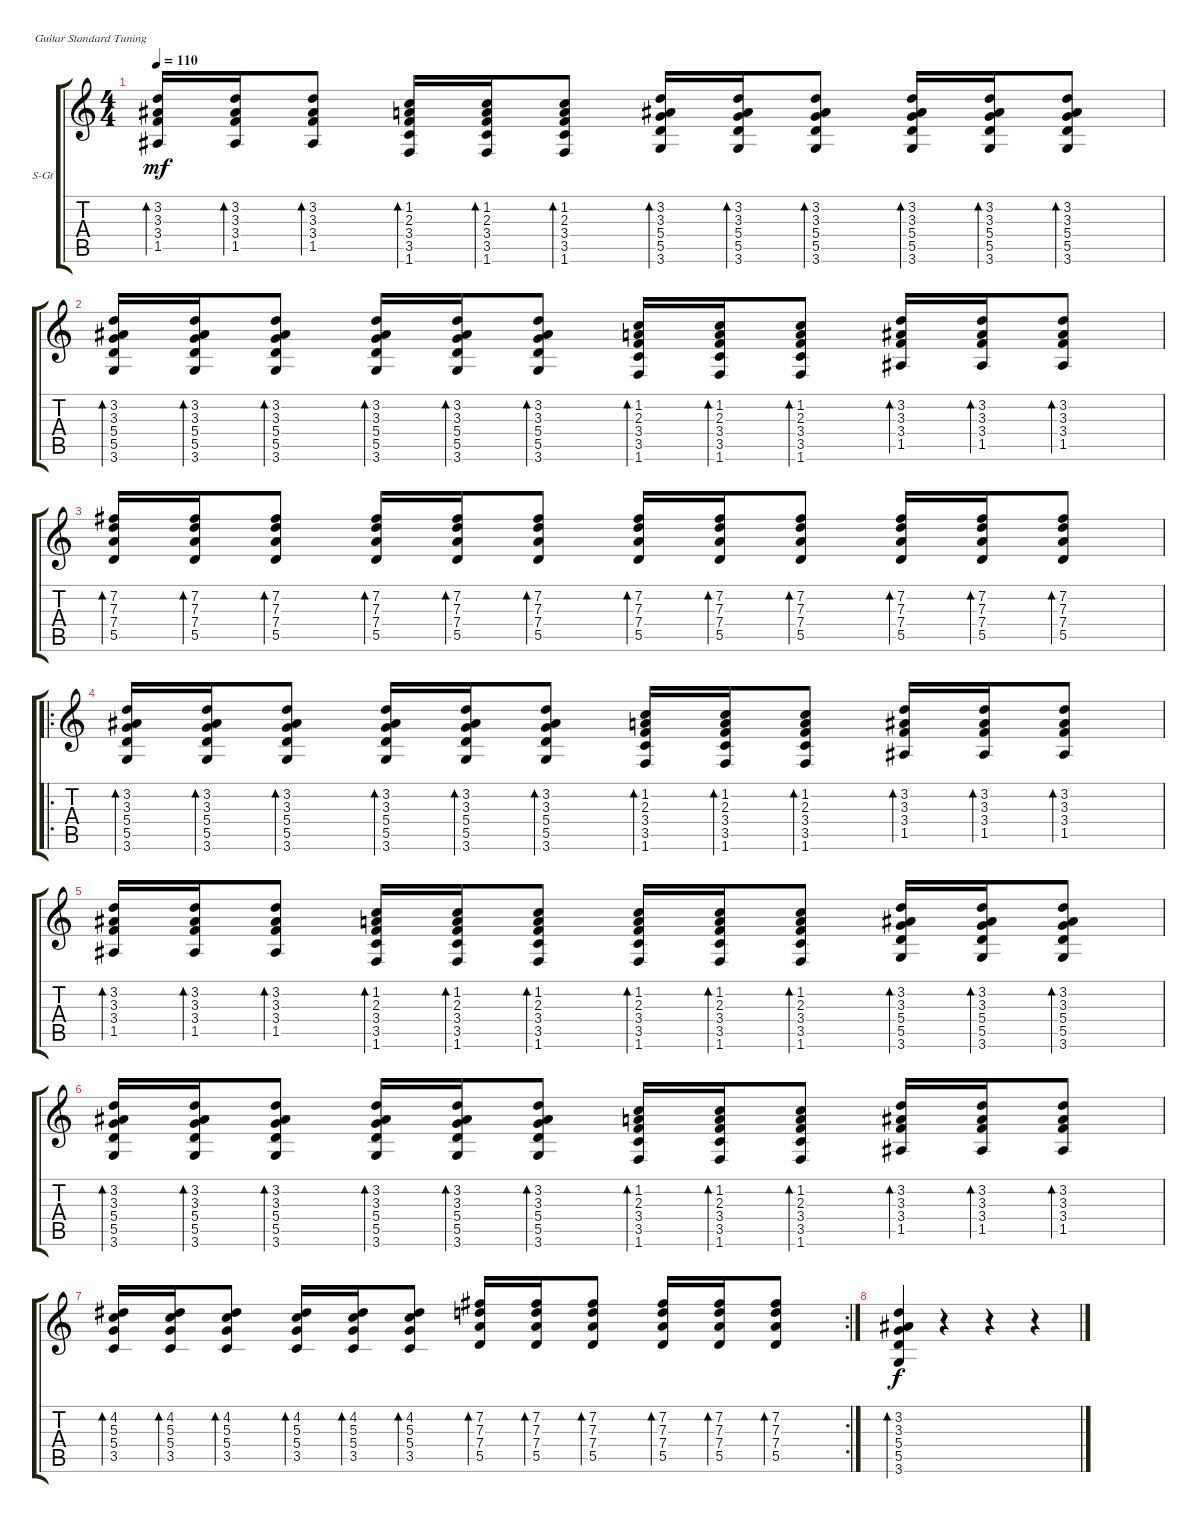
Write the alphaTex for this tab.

\defaultSystemsLayout 4
\bracketExtendMode groupsimilarinstruments
\firstSystemTrackNameOrientation horizontal
\otherSystemsTrackNameOrientation horizontal
\track ("Steel Guitar" "S-Gt") {instrument acousticguitarsteel}
\staff {score tabs}
\tuning (E4 B3 G3 D3 A2 E2)
\ts (4 4)
\tempo 110
\clef g2
\ks c
(1.5 3.4 3.3 3.2).16{bd 39 dy mf} (3.4 3.3 3.2 1.5).16{bd 39} (1.5 3.4 3.3 3.2).8{bd 39} (1.6 3.5 3.4 2.3 1.2).16{bd 39} (1.6 3.5 3.4 2.3 1.2).16{bd 39} (1.6 3.5 3.4 2.3 1.2).8{bd 39} (3.6 5.5 5.4 3.3 3.2).16{bd 39} (3.6 5.5 5.4 3.3 3.2).16{bd 39} (3.6 5.5 5.4 3.3 3.2).8{bd 39} (3.6 5.5 5.4 3.3 3.2).16{bd 39} (3.6 5.5 5.4 3.3 3.2).16{bd 39} (3.6 5.5 5.4 3.3 3.2).8{bd 39} |
(3.6 5.5 5.4 3.3 3.2).16{bd 39} (3.6 5.5 5.4 3.3 3.2).16{bd 39} (3.6 5.5 5.4 3.3 3.2).8{bd 39} (3.6 5.5 5.4 3.3 3.2).16{bd 39} (3.6 5.5 5.4 3.3 3.2).16{bd 39} (3.6 5.5 5.4 3.3 3.2).8{bd 39} (1.6 3.5 3.4 2.3 1.2).16{bd 39} (1.6 3.5 3.4 2.3 1.2).16{bd 39} (1.6 3.5 3.4 2.3 1.2).8{bd 39} (1.5 3.4 3.3 3.2).16{bd 41} (1.5 3.4 3.3 3.2).16{bd 41} (1.5 3.4 3.3 3.2).8{bd 41} |
(5.5 7.4 7.3 7.2).16{bd 39} (5.5 7.4 7.3 7.2).16{bd 39} (5.5 7.4 7.3 7.2).8{bd 39} (5.5 7.4 7.3 7.2).16{bd 39} (5.5 7.4 7.3 7.2).16{bd 39} (5.5 7.4 7.3 7.2).8{bd 39} (5.5 7.4 7.3 7.2).16{bd 39} (5.5 7.4 7.3 7.2).16{bd 39} (5.5 7.4 7.3 7.2).8{bd 39} (5.5 7.4 7.3 7.2).16{bd 39} (5.5 7.4 7.3 7.2).16{bd 39} (5.5 7.4 7.3 7.2).8{bd 39} |
\ro
(3.6 5.5 5.4 3.3 3.2).16{bd 39} (3.6 5.5 5.4 3.3 3.2).16{bd 39} (3.6 5.5 5.4 3.3 3.2).8{bd 39} (3.6 5.5 5.4 3.3 3.2).16{bd 39} (3.6 5.5 5.4 3.3 3.2).16{bd 39} (3.6 5.5 5.4 3.3 3.2).8{bd 39} (1.6 3.5 3.4 2.3 1.2).16{bd 39} (1.6 3.5 3.4 2.3 1.2).16{bd 39} (1.6 3.5 3.4 2.3 1.2).8{bd 39} (1.5 3.4 3.3 3.2).16{bd 41} (1.5 3.4 3.3 3.2).16{bd 41} (1.5 3.4 3.3 3.2).8{bd 41} |
(1.5 3.4 3.3 3.2).16{bd 39} (3.4 3.3 3.2 1.5).16{bd 39} (1.5 3.4 3.3 3.2).8{bd 39} (1.6 3.5 3.4 2.3 1.2).16{bd 39} (1.6 3.5 3.4 2.3 1.2).16{bd 39} (1.6 3.5 3.4 2.3 1.2).8{bd 39} (1.6 3.5 3.4 2.3 1.2).16{bd 39} (1.6 3.5 3.4 2.3 1.2).16{bd 39} (1.6 3.5 3.4 2.3 1.2).8{bd 39} (3.6 5.5 5.4 3.3 3.2).16{bd 39} (3.6 5.5 5.4 3.3 3.2).16{bd 39} (3.6 5.5 5.4 3.3 3.2).8{bd 39} |
(3.6 5.5 5.4 3.3 3.2).16{bd 39} (3.6 5.5 5.4 3.3 3.2).16{bd 39} (3.6 5.5 5.4 3.3 3.2).8{bd 39} (3.6 5.5 5.4 3.3 3.2).16{bd 39} (3.6 5.5 5.4 3.3 3.2).16{bd 39} (3.6 5.5 5.4 3.3 3.2).8{bd 39} (1.6 3.5 3.4 2.3 1.2).16{bd 39} (1.6 3.5 3.4 2.3 1.2).16{bd 39} (1.6 3.5 3.4 2.3 1.2).8{bd 39} (1.5 3.4 3.3 3.2).16{bd 41} (1.5 3.4 3.3 3.2).16{bd 41} (1.5 3.4 3.3 3.2).8{bd 41} |
\rc 2
(3.5 5.4 5.3 4.2).16{bd 39} (3.5 5.4 5.3 4.2).16{bd 39} (3.5 5.4 5.3 4.2).8{bd 39} (3.5 5.4 5.3 4.2).16{bd 39} (3.5 5.4 5.3 4.2).16{bd 39} (3.5 5.4 5.3 4.2).8{bd 39} (5.5 7.4 7.3 7.2).16{bd 39} (5.5 7.4 7.3 7.2).16{bd 39} (5.5 7.4 7.3 7.2).8{bd 39} (5.5 7.4 7.3 7.2).16{bd 39} (5.5 7.4 7.3 7.2).16{bd 39} (5.5 7.4 7.3 7.2).8{bd 39} |
(3.6 5.5 5.4 3.3 3.2).4{bd 33 dy f} r.4 r.4 r.4
